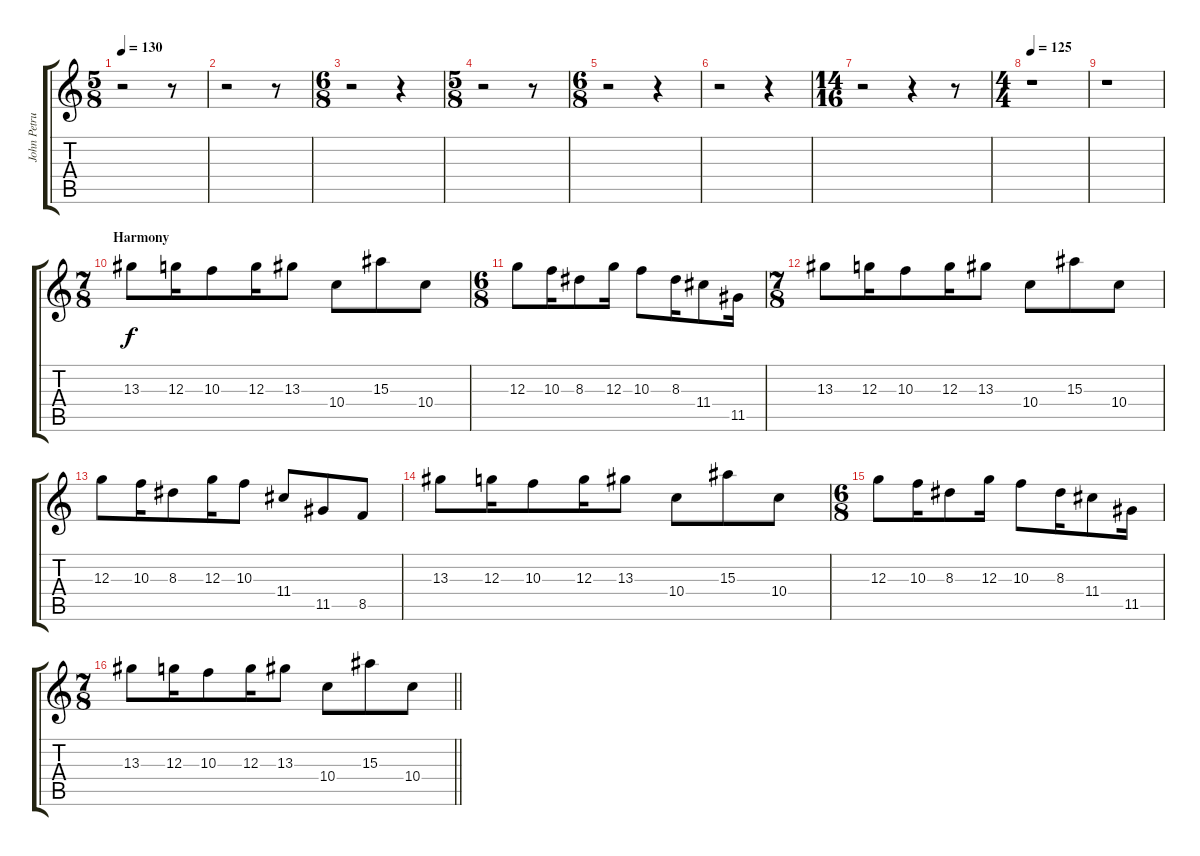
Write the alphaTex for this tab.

\track ("John Petrucci" "John Petru") {instrument distortionguitar}
\staff {score tabs}
\tuning (E4 B3 G3 D3 A2 E2) {hide}
\ts (5 8)
\tempo 130
\clef g2
\ks c
r.2{dy f} r.8 |
r.2 r.8 |
\ts (6 8)
r.2 r.4 |
\ts (5 8)
r.2 r.8 |
\ts (6 8)
r.2 r.4 |
r.2 r.4 |
\ts (14 16)
r.2 r.4 r.8 |
\ts (4 4)
\tempo 125
r.1 |
r.1 |
\ts (7 8)
\section ("" "Harmony")
13.3.8 12.3.16 10.3.8 12.3.16 13.3.8 10.4.8 15.3.8 10.4.8 |
\ts (6 8)
12.3.8 10.3.16 8.3.8 12.3.16 10.3.8 8.3.16 11.4.8 11.5.16 |
\ts (7 8)
13.3.8 12.3.16 10.3.8 12.3.16 13.3.8 10.4.8 15.3.8 10.4.8 |
12.3.8 10.3.16 8.3.8 12.3.16 10.3.8 11.4.8 11.5.8 8.5.8 |
13.3.8 12.3.16 10.3.8 12.3.16 13.3.8 10.4.8 15.3.8 10.4.8 |
\ts (6 8)
12.3.8 10.3.16 8.3.8 12.3.16 10.3.8 8.3.16 11.4.8 11.5.16 |
\ts (7 8)
\barLineRight lightlight
13.3.8 12.3.16 10.3.8 12.3.16 13.3.8 10.4.8 15.3.8 10.4.8
